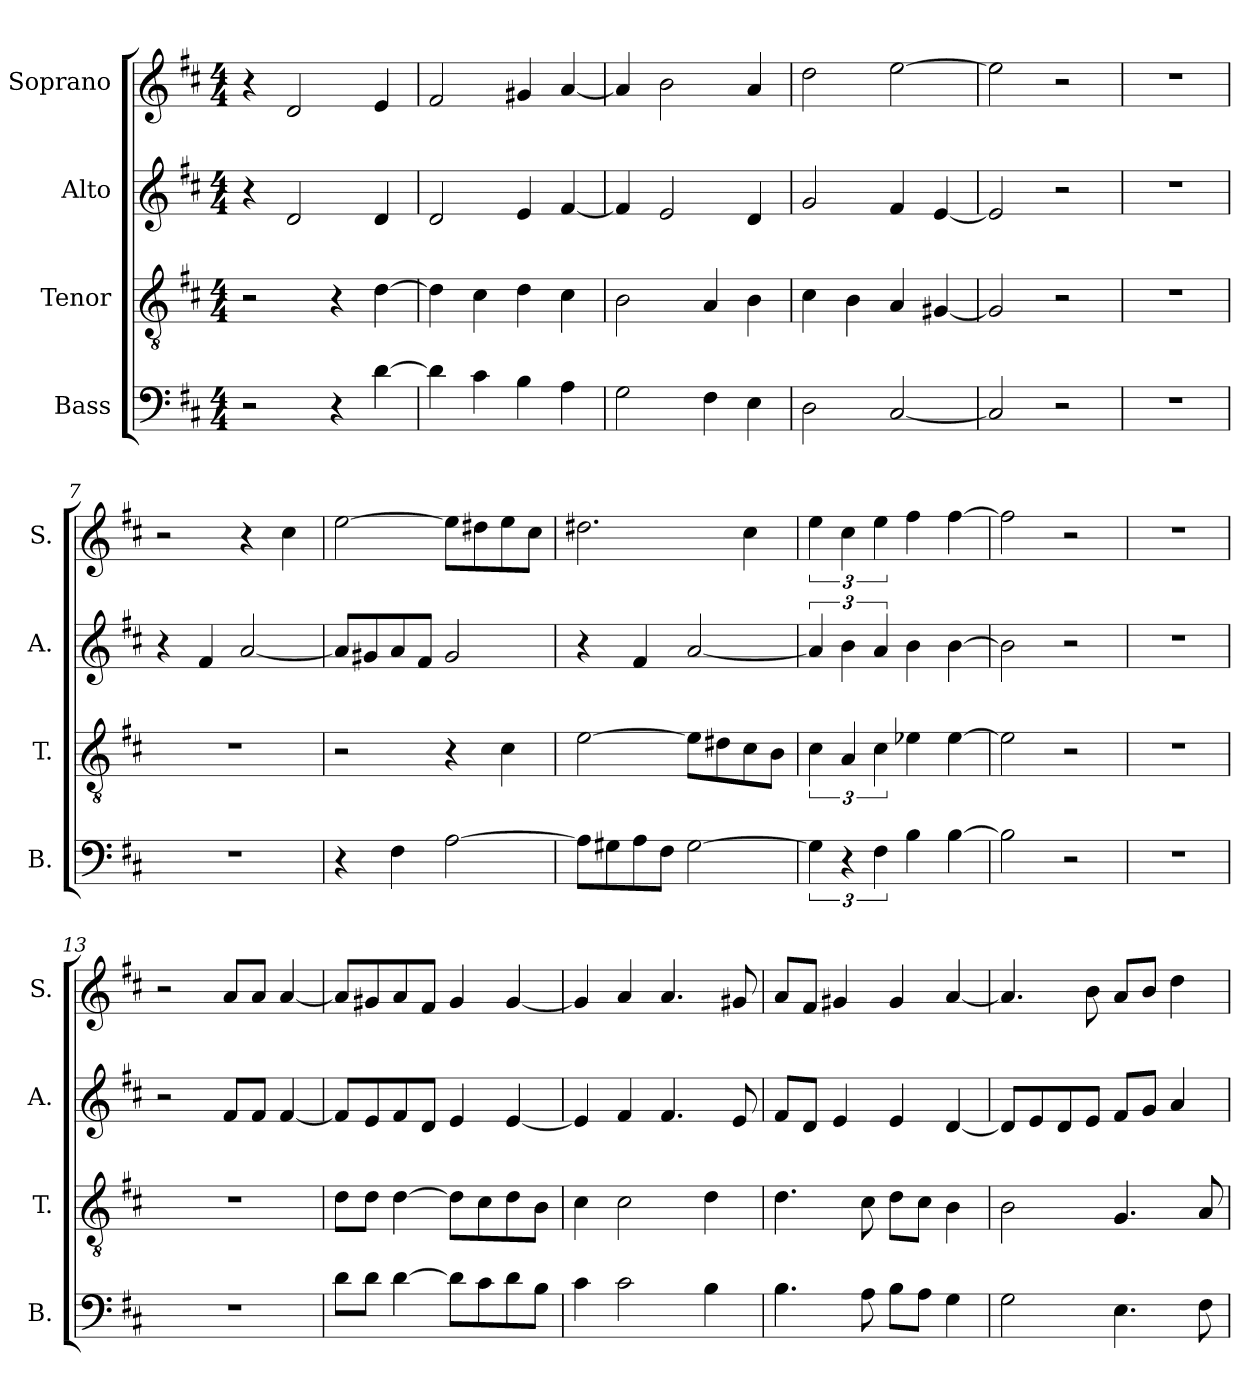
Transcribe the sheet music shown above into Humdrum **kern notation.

**kern	**kern	**kern	**kern
*part4	*part3	*part2	*part1
*staff4	*staff3	*staff2	*staff1
*I"Bass	*I"Tenor	*I"Alto	*I"Soprano
*I'B.	*I'T.	*I'A.	*I'S.
*clefF4	*clefGv2	*clefG2	*clefG2
*k[f#c#]	*k[f#c#]	*k[f#c#]	*k[f#c#]
*M4/4	*M4/4	*M4/4	*M4/4
=1	=1	=1	=1
2r	2r	4r	4r
.	.	2d/	2d/
4r	4r	.	.
[4d\	[4d\	4d/	4e/
=2	=2	=2	=2
4d\]	4d\]	2d/	2f#/
4c#\	4c#\	.	.
4B\	4d\	4e/	4g#X/
4A\	4c#\	[4f#/	[4a/
=3	=3	=3	=3
2G\	2B\	4f#/]	4a/]
.	.	2e/	2b\
4F#\	4A/	.	.
4E\	4B\	4d/	4a/
=4	=4	=4	=4
2D\	4c#\	2g/	2dd\
.	4B\	.	.
[2C#/	4A/	4f#/	[2ee\
.	[4G#X/	[4e/	.
=5	=5	=5	=5
2C#/]	2G#/]	2e/]	2ee\]
2r	2r	2r	2r
=6	=6	=6	=6
1r	1r	1r	1r
=7	=7	=7	=7
1r	1r	4r	2r
.	.	4f#/	.
.	.	[2a/	4r
.	.	.	4cc#\
!!LO:LB:g=z
=8	=8	=8	=8
4r	2r	8a/L]	[2ee\
.	.	8g#X/	.
4F#\	.	8a/	.
.	.	8f#/J	.
[2A\	4r	2g#/	8ee\L]
.	.	.	8dd#X\
.	4c#\	.	8ee\
.	.	.	8cc#\J
=9	=9	=9	=9
8A\L]	[2e\	4r	2.dd#X\
8G#X\	.	.	.
8A\	.	4f#/	.
8F#\J	.	.	.
[2G#\	8e\L]	[2a/	.
.	8d#X\	.	.
.	8c#\	.	4cc#\
.	8B\J	.	.
=10	=10	=10	=10
6G#\]	6c#\	6a/]	6ee\
6r	6A/	6b\	6cc#\
6F#\	6c#\	6a/	6ee\
4B\	4e-X\	4b\	4ff#\
[4B\	[4e-\	[4b\	[4ff#\
=11	=11	=11	=11
2B\]	2e-\]	2b\]	2ff#\]
2r	2r	2r	2r
=12	=12	=12	=12
1r	1r	1r	1r
!!LO:LB:g=z
=13	=13	=13	=13
1r	1r	2r	2r
.	.	8f#/L	8a/L
.	.	8f#/J	8a/J
.	.	[4f#/	[4a/
=14	=14	=14	=14
8d\L	8d\L	8f#/L]	8a/L]
8d\J	8d\J	8e/	8g#X/
[4d\	[4d\	8f#/	8a/
.	.	8d/J	8f#/J
8d\L]	8d\L]	4e/	4g#/
8c#\	8c#\	.	.
8d\	8d\	[4e/	[4g#/
8B\J	8B\J	.	.
=15	=15	=15	=15
4c#\	4c#\	4e/]	4g#/]
2c#\	2c#\	4f#/	4a/
.	.	4.f#/	4.a/
4B\	4d\	.	.
.	.	8e/	8g#X/
=16	=16	=16	=16
4.B\	4.d\	8f#/L	8a/L
.	.	8d/J	8f#/J
.	.	4e/	4g#X/
8A\	8c#\	.	.
8B\L	8d\L	4e/	4g#/
8A\J	8c#\J	.	.
4G\	4B\	[4d/	[4a/
=17	=17	=17	=17
2G\	2B\	8d/L]	4.a/]
.	.	8e/	.
.	.	8d/	.
.	.	8e/J	8b\
4.E\	4.G/	8f#/L	8a/L
.	.	8g/J	8b/J
.	.	4a/	4dd\
8F#\	8A/	.	.
=	=	=	=
*-	*-	*-	*-
